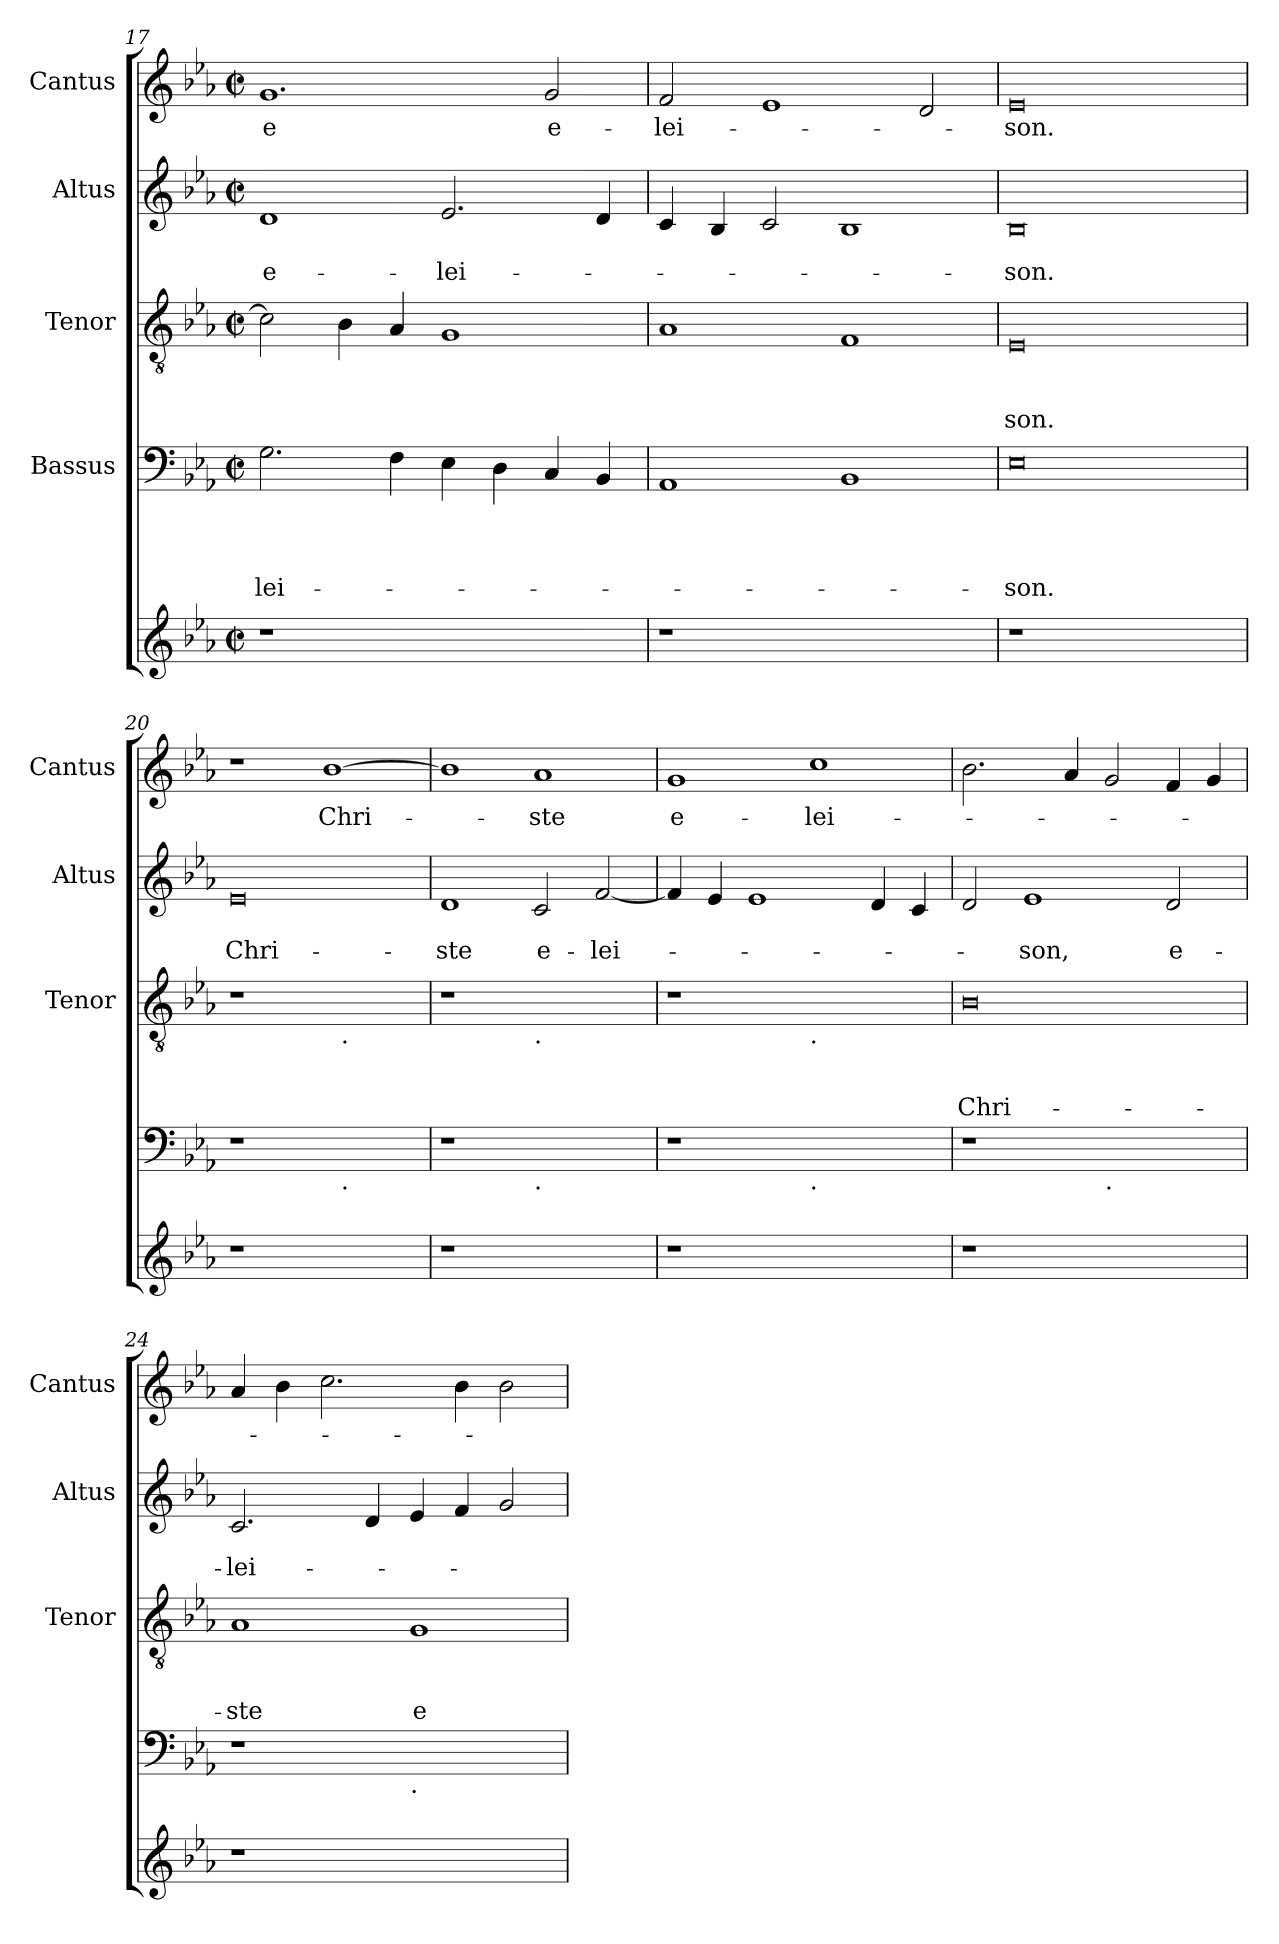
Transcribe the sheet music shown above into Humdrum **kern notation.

**kern	**kern	**text	**text	**text	**text	**kern	**text	**text	**text	**kern	**text	**text	**kern	**text
*part5	*part4	*part4	*part4	*part4	*part4	*part3	*part3	*part3	*part3	*part2	*part2	*part2	*part1	*part1
*staff5	*staff4	*staff4	*staff4	*staff4	*staff4	*staff3	*staff3	*staff3	*staff3	*staff2	*staff2	*staff2	*staff1	*staff1
*	*I"Bassus	*	*	*	*	*I"Tenor	*	*	*	*I"Altus	*	*	*I"Cantus	*
*	*	*	*	*	*	*I'Tenor	*	*	*	*I'Altus	*	*	*I'Cantus	*
*clefG2	*clefF4	*	*	*	*	*clefGv2	*	*	*	*clefG2	*	*	*clefG2	*
*k[b-e-a-]	*k[b-e-a-]	*	*	*	*	*k[b-e-a-]	*	*	*	*k[b-e-a-]	*	*	*k[b-e-a-]	*
*E-:	*E-:	*	*	*	*	*E-:	*	*	*	*E-:	*	*	*E-:	*
*M2/2	*M2/2	*	*	*	*	*M2/2	*	*	*	*M2/2	*	*	*M2/2	*
*met(c|)	*met(c|)	*	*	*	*	*met(c|)	*	*	*	*met(c|)	*	*	*met(c|)	*
=17	=17	=17	=17	=17	=17	=17	=17	=17	=17	=17	=17	=17	=17	=17
!	!	!	!	!	!LO:LY:b	!	!	!	!	!	!	!LO:LY:b	!	!LO:LY:b
1r	2.G\	.	.	.	-lei-	2c\]	.	.	.	1d	.	e-	1.g	-e
.	.	.	.	.	.	4B-\	.	.	.	.	.	.	.	.
.	4F\	.	.	.	.	4A-/	.	.	.	.	.	.	.	.
!	!	!	!	!	!	!	!	!	!	!	!	!LO:LY:b	!	!
1ryy	4E-\	.	.	.	.	1G	.	.	.	2.e-/	.	-lei-	.	.
.	4D\	.	.	.	.	.	.	.	.	.	.	.	.	.
!	!	!	!	!	!	!	!	!	!	!	!	!	!	!LO:LY:b
.	4C/	.	.	.	.	.	.	.	.	.	.	.	2g/	e-
.	4BB-/	.	.	.	.	.	.	.	.	4d/	.	.	.	.
=18	=18	=18	=18	=18	=18	=18	=18	=18	=18	=18	=18	=18	=18	=18
!	!	!	!	!	!	!	!	!	!	!	!	!	!	!LO:LY:b
1r	1AA-	.	.	.	.	1A-	.	.	.	4c/	.	.	2f/	-lei-
.	.	.	.	.	.	.	.	.	.	4B-/	.	.	.	.
.	.	.	.	.	.	.	.	.	.	2c/	.	.	1e-	.
1ryy	1BB-	.	.	.	.	1F	.	.	.	1B-	.	.	.	.
.	.	.	.	.	.	.	.	.	.	.	.	.	2d/	.
=19	=19	=19	=19	=19	=19	=19	=19	=19	=19	=19	=19	=19	=19	=19
!	!	!	!	!	!LO:LY:b	!	!	!	!LO:LY:b	!	!	!LO:LY:b	!	!LO:LY:b
1r	0E-	.	.	.	-son.	0E-	.	.	-son.	0B-	.	-son.	0e-	-son.
1ryy	.	.	.	.	.	.	.	.	.	.	.	.	.	.
!!LO:LB:g=z
=20	=20	=20	=20	=20	=20	=20	=20	=20	=20	=20	=20	=20	=20	=20
!	!	!	!	!	!	!	!	!	!	!	!	!LO:LY:b	!	!
1r	1r	.	.	.	.	1r	.	.	.	0e-	.	Chri-	1r	.
!	!	!	!	!	!	!	!	!	!	!	!	!	!	!LO:LY:b
1ryy	16ryy	.	.	.	.	16ryy	.	.	.	.	.	.	[>1b-	Chri-
!	!	!	!	!	!	!LO:TX:b:t=.	!	!	!	!	!	!	!	!
!	!LO:TX:b:t=.	!	!	!	!	!	!	!	!	!	!	!	!	!
.	2...ryy	.	.	.	.	2...ryy	.	.	.	.	.	.	.	.
=21	=21	=21	=21	=21	=21	=21	=21	=21	=21	=21	=21	=21	=21	=21
!	!	!	!	!	!	!	!	!	!	!	!	!LO:LY:b	!	!
1r	1r	.	.	.	.	1r	.	.	.	1d	.	-ste	1b-]	.
!	!	!	!	!	!	!LO:TX:b:t=.	!	!	!	!	!	!	!	!
!	!LO:TX:b:t=.	!	!	!	!	!	!	!	!	!	!	!	!	!
!	!	!	!	!	!	!	!	!	!	!	!	!LO:LY:b	!	!LO:LY:b
1ryy	1ryy	.	.	.	.	1ryy	.	.	.	2c/	.	e-	1a-	-ste
!	!	!	!	!	!	!	!	!	!	!	!	!LO:LY:b	!	!
.	.	.	.	.	.	.	.	.	.	[<2f/	.	-lei-	.	.
=22	=22	=22	=22	=22	=22	=22	=22	=22	=22	=22	=22	=22	=22	=22
!	!	!	!	!	!	!	!	!	!	!	!	!	!	!LO:LY:b
1r	1r	.	.	.	.	1r	.	.	.	4f/]	.	.	1g	e-
.	.	.	.	.	.	.	.	.	.	4e-/	.	.	.	.
.	.	.	.	.	.	.	.	.	.	1e-	.	.	.	.
!	!	!	!	!	!	!LO:TX:b:t=.	!	!	!	!	!	!	!	!
!	!LO:TX:b:t=.	!	!	!	!	!	!	!	!	!	!	!	!	!
!	!	!	!	!	!	!	!	!	!	!	!	!	!	!LO:LY:b
1ryy	1ryy	.	.	.	.	1ryy	.	.	.	.	.	.	1cc	-lei-
.	.	.	.	.	.	.	.	.	.	4d/	.	.	.	.
.	.	.	.	.	.	.	.	.	.	4c/	.	.	.	.
=23	=23	=23	=23	=23	=23	=23	=23	=23	=23	=23	=23	=23	=23	=23
!	!	!	!	!	!	!	!	!	!LO:LY:b	!	!	!	!	!
1r	1r	.	.	.	.	0B-	.	.	Chri-	2d/	.	.	2.b-\	.
!	!	!	!	!	!	!	!	!	!	!	!	!LO:LY:b	!	!
.	.	.	.	.	.	.	.	.	.	1e-	.	-son,	.	.
.	.	.	.	.	.	.	.	.	.	.	.	.	4a-/	.
!	!LO:TX:b:t=.	!	!	!	!	!	!	!	!	!	!	!	!	!
1ryy	1ryy	.	.	.	.	.	.	.	.	.	.	.	2g/	.
!	!	!	!	!	!	!	!	!	!	!	!	!LO:LY:b	!	!
.	.	.	.	.	.	.	.	.	.	2d/	.	e-	4f/	.
.	.	.	.	.	.	.	.	.	.	.	.	.	4g/	.
=24	=24	=24	=24	=24	=24	=24	=24	=24	=24	=24	=24	=24	=24	=24
!	!	!	!	!	!	!	!	!	!LO:LY:b	!	!	!LO:LY:b	!	!
1r	1r	.	.	.	.	1A-	.	.	-ste	2.c/	.	-lei-	4a-/	.
.	.	.	.	.	.	.	.	.	.	.	.	.	4b-\	.
.	.	.	.	.	.	.	.	.	.	.	.	.	2.cc\	.
.	.	.	.	.	.	.	.	.	.	4d/	.	.	.	.
!	!LO:TX:b:t=.	!	!	!	!	!	!	!	!	!	!	!	!	!
!	!	!	!	!	!	!	!	!	!LO:LY:b	!	!	!	!	!
1ryy	1ryy	.	.	.	.	1G	.	.	e-	4e-/	.	.	.	.
.	.	.	.	.	.	.	.	.	.	4f/	.	.	4b-\	.
.	.	.	.	.	.	.	.	.	.	2g/	.	.	2b-\	.
=	=	=	=	=	=	=	=	=	=	=	=	=	=	=
*-	*-	*-	*-	*-	*-	*-	*-	*-	*-	*-	*-	*-	*-	*-
